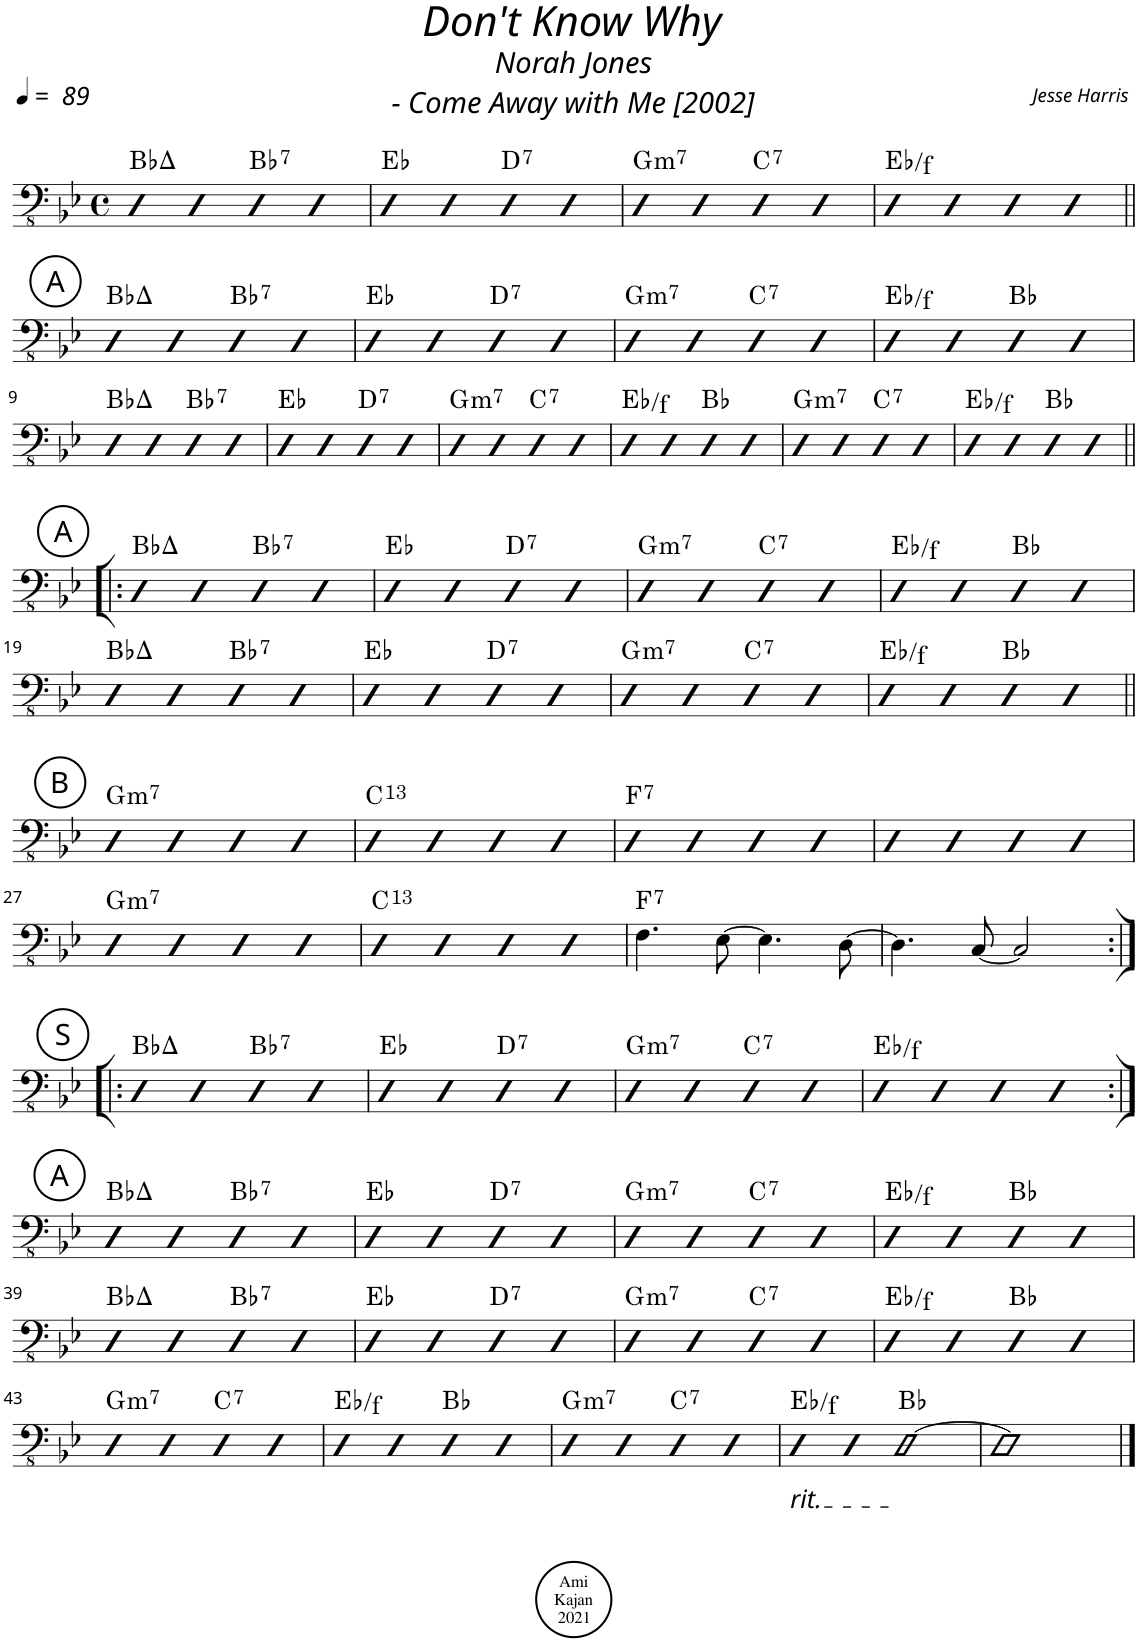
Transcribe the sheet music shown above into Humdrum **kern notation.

**kern	**harte
*part1	*part1
*staff1	*
*I"Acoustic Bass	*
*I'Bass	*
*clefFv4	*
*k[b-e-]	*
*M4/4	*
*met(c)	*
*MM89	*
=1	=1
4DD	Bb:maj
4DD	.
!	!LO:H:kt=7
4DD	Bb:7
4DD	.
=2	=2
4DD	Eb:maj
4DD	.
!	!LO:H:kt=7
4DD	D:7
4DD	.
=3	=3
!	!LO:H:kt=m7
4DD	G:min7
4DD	.
!	!LO:H:kt=7
4DD	C:7
4DD	.
=4	=4
4DD	Eb:maj/2
4DD	.
4DD	.
4DD	.
!!LO:LB:g=z
!!LO:REH:place=s1:a:cj:enc=circle:fs=14:t=A
=5||	=5||
4DD	Bb:maj
4DD	.
!	!LO:H:kt=7
4DD	Bb:7
4DD	.
=6	=6
4DD	Eb:maj
4DD	.
!	!LO:H:kt=7
4DD	D:7
4DD	.
=7	=7
!	!LO:H:kt=m7
4DD	G:min7
4DD	.
!	!LO:H:kt=7
4DD	C:7
4DD	.
=8	=8
4DD	Eb:maj/2
4DD	.
4DD	Bb:maj
4DD	.
!!LO:LB:g=z
=9	=9
4DD	Bb:maj
4DD	.
!	!LO:H:kt=7
4DD	Bb:7
4DD	.
=10	=10
4DD	Eb:maj
4DD	.
!	!LO:H:kt=7
4DD	D:7
4DD	.
=11	=11
!	!LO:H:kt=m7
4DD	G:min7
4DD	.
!	!LO:H:kt=7
4DD	C:7
4DD	.
=12	=12
4DD	Eb:maj/2
4DD	.
4DD	Bb:maj
4DD	.
=13	=13
!	!LO:H:kt=m7
4DD	G:min7
4DD	.
!	!LO:H:kt=7
4DD	C:7
4DD	.
=14	=14
4DD	Eb:maj/2
4DD	.
4DD	Bb:maj
4DD	.
!!LO:LB:g=z
!!LO:REH:place=s1:a:cj:enc=circle:fs=14:t=A
=15!|:	=15!|:
4DD	Bb:maj
4DD	.
!	!LO:H:kt=7
4DD	Bb:7
4DD	.
=16	=16
4DD	Eb:maj
4DD	.
!	!LO:H:kt=7
4DD	D:7
4DD	.
=17	=17
!	!LO:H:kt=m7
4DD	G:min7
4DD	.
!	!LO:H:kt=7
4DD	C:7
4DD	.
=18	=18
4DD	Eb:maj/2
4DD	.
4DD	Bb:maj
4DD	.
!!LO:LB:g=z
=19	=19
4DD	Bb:maj
4DD	.
!	!LO:H:kt=7
4DD	Bb:7
4DD	.
=20	=20
4DD	Eb:maj
4DD	.
!	!LO:H:kt=7
4DD	D:7
4DD	.
=21	=21
!	!LO:H:kt=m7
4DD	G:min7
4DD	.
!	!LO:H:kt=7
4DD	C:7
4DD	.
=22	=22
4DD	Eb:maj/2
4DD	.
4DD	Bb:maj
4DD	.
!!LO:LB:g=z
!!LO:REH:place=s1:a:cj:enc=circle:fs=14:t=B
=23||	=23||
!	!LO:H:kt=m7
4DD	G:min7
4DD	.
4DD	.
4DD	.
=24	=24
!	!LO:H:kt=13
4DD	C:9(11,13)
4DD	.
4DD	.
4DD	.
=25	=25
!	!LO:H:kt=7
4DD	F:7
4DD	.
4DD	.
4DD	.
=26	=26
4DD	.
4DD	.
4DD	.
4DD	.
!!LO:LB:g=z
=27	=27
!	!LO:H:kt=m7
4DD	G:min7
4DD	.
4DD	.
4DD	.
=28	=28
!	!LO:H:kt=13
4DD	C:9(11,13)
4DD	.
4DD	.
4DD	.
=29	=29
!	!LO:H:kt=7
4.FF\	F:7
[8EE-\	.
4.EE-\]	.
[8DD\	.
=30	=30
4.DD\]	.
[8CC/	.
2CC/]	.
!!LO:LB:g=z
!!LO:REH:place=s1:a:cj:enc=circle:fs=14:t=S
=31:|!|:	=31:|!|:
4DD	Bb:maj
4DD	.
!	!LO:H:kt=7
4DD	Bb:7
4DD	.
=32	=32
4DD	Eb:maj
4DD	.
!	!LO:H:kt=7
4DD	D:7
4DD	.
=33	=33
!	!LO:H:kt=m7
4DD	G:min7
4DD	.
!	!LO:H:kt=7
4DD	C:7
4DD	.
=34	=34
4DD	Eb:maj/2
4DD	.
4DD	.
4DD	.
!!LO:LB:g=z
!!LO:REH:place=s1:a:cj:enc=circle:fs=14:t=A
=35:|!	=35:|!
4DD	Bb:maj
4DD	.
!	!LO:H:kt=7
4DD	Bb:7
4DD	.
=36	=36
4DD	Eb:maj
4DD	.
!	!LO:H:kt=7
4DD	D:7
4DD	.
=37	=37
!	!LO:H:kt=m7
4DD	G:min7
4DD	.
!	!LO:H:kt=7
4DD	C:7
4DD	.
=38	=38
4DD	Eb:maj/2
4DD	.
4DD	Bb:maj
4DD	.
!!LO:LB:g=z
=39	=39
4DD	Bb:maj
4DD	.
!	!LO:H:kt=7
4DD	Bb:7
4DD	.
=40	=40
4DD	Eb:maj
4DD	.
!	!LO:H:kt=7
4DD	D:7
4DD	.
=41	=41
!	!LO:H:kt=m7
4DD	G:min7
4DD	.
!	!LO:H:kt=7
4DD	C:7
4DD	.
=42	=42
4DD	Eb:maj/2
4DD	.
4DD	Bb:maj
4DD	.
!!LO:LB:g=z
=43	=43
!	!LO:H:kt=m7
4DD	G:min7
4DD	.
!	!LO:H:kt=7
4DD	C:7
4DD	.
=44	=44
4DD	Eb:maj/2
4DD	.
4DD	Bb:maj
4DD	.
=45	=45
!	!LO:H:kt=m7
4DD	G:min7
4DD	.
!	!LO:H:kt=7
4DD	C:7
4DD	.
=46	=46
!LO:TX:b:i:t=rit.	!
4DD	Eb:maj/2
4DD	.
[2DD	Bb:maj
=47	=47
1DD]	.
==	==
*-	*-
